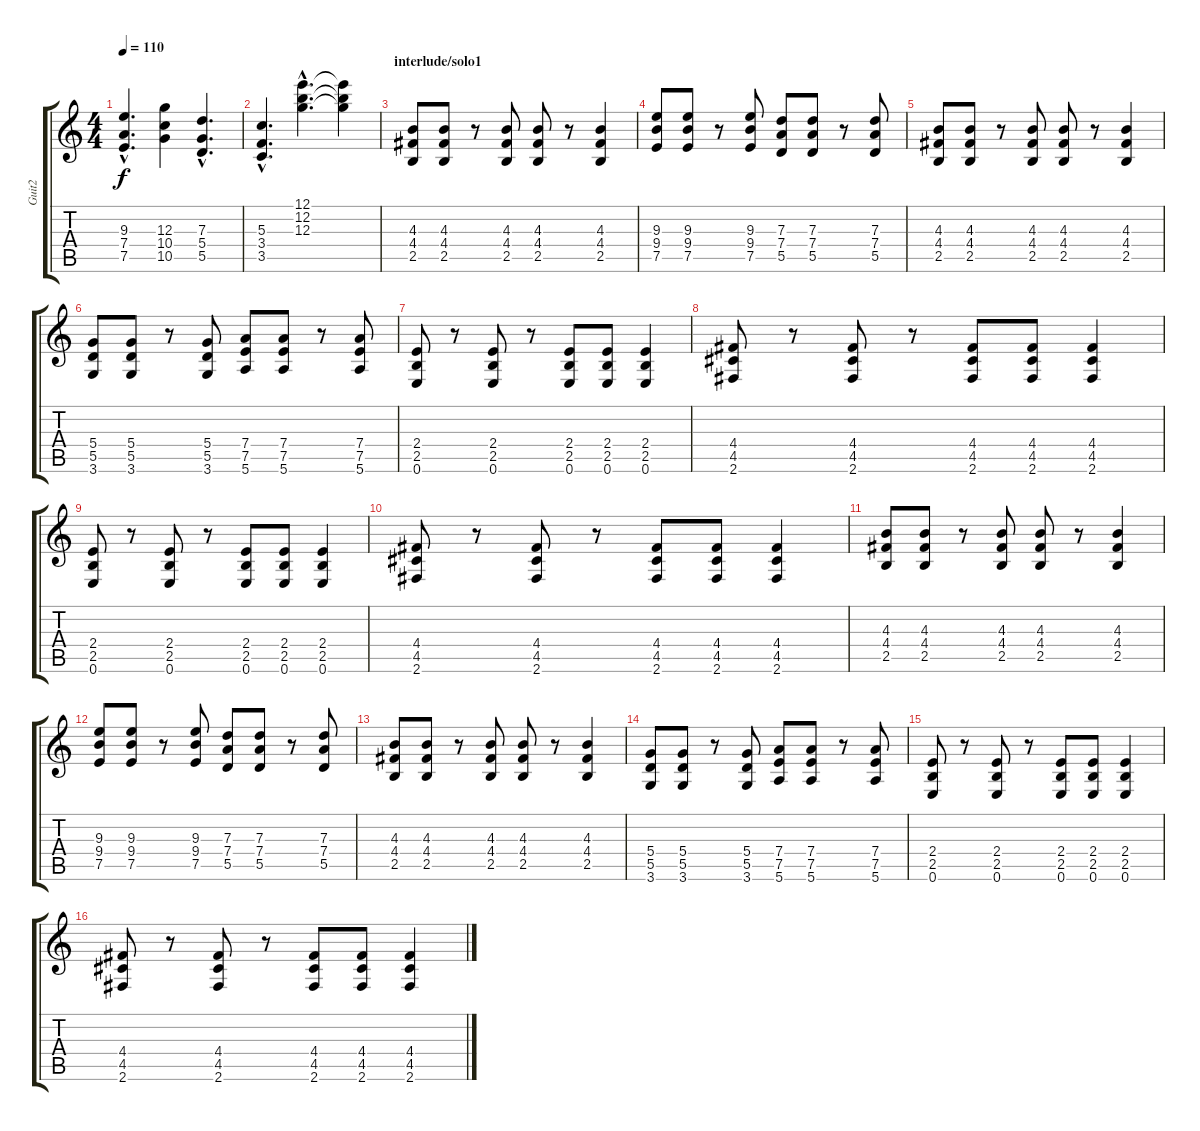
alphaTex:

\track ("Guit2" "Guit2") {instrument overdrivenguitar}
\staff {score tabs}
\tuning (E4 B3 G3 D3 A2 E2) {hide}
\ts (4 4)
\tempo 110
\clef g2
\ks c
(9.3{hac} 7.4{hac} 7.5{hac}).4{d dy f} (12.3 10.4 10.5).4 (7.3{hac} 5.4{hac} 5.5{hac}).4{d} |
(5.3{hac} 3.4{hac} 3.5{hac}).4{d} (12.1{hac} 12.2{hac} 12.3{hac}).4{d} (12.1{t} 12.2{t} 12.3{t}).4 |
\section ("" "interlude/solo1")
(4.3 4.4 2.5).8 (4.3 4.4 2.5).8 r.8 (4.3 4.4 2.5).8 (4.3 4.4 2.5).8 r.8 (4.3 4.4 2.5).4 |
(9.3 9.4 7.5).8 (9.3 9.4 7.5).8 r.8 (9.3 9.4 7.5).8 (7.3 7.4 5.5).8 (7.3 7.4 5.5).8 r.8 (7.3 7.4 5.5).8 |
(4.3 4.4 2.5).8 (4.3 4.4 2.5).8 r.8 (4.3 4.4 2.5).8 (4.3 4.4 2.5).8 r.8 (4.3 4.4 2.5).4 |
(5.4 5.5 3.6).8 (5.4 5.5 3.6).8 r.8 (5.4 5.5 3.6).8 (7.4 7.5 5.6).8 (7.4 7.5 5.6).8 r.8 (7.4 7.5 5.6).8 |
(2.4 2.5 0.6).8 r.8 (2.4 2.5 0.6).8 r.8 (2.4 2.5 0.6).8 (2.4 2.5 0.6).8 (2.4 2.5 0.6).4 |
(4.4 4.5 2.6).8 r.8 (4.4 4.5 2.6).8 r.8 (4.4 4.5 2.6).8 (4.4 4.5 2.6).8 (4.4 4.5 2.6).4 |
(2.4 2.5 0.6).8 r.8 (2.4 2.5 0.6).8 r.8 (2.4 2.5 0.6).8 (2.4 2.5 0.6).8 (2.4 2.5 0.6).4 |
(4.4 4.5 2.6).8 r.8 (4.4 4.5 2.6).8 r.8 (4.4 4.5 2.6).8 (4.4 4.5 2.6).8 (4.4 4.5 2.6).4 |
(4.3 4.4 2.5).8 (4.3 4.4 2.5).8 r.8 (4.3 4.4 2.5).8 (4.3 4.4 2.5).8 r.8 (4.3 4.4 2.5).4 |
(9.3 9.4 7.5).8 (9.3 9.4 7.5).8 r.8 (9.3 9.4 7.5).8 (7.3 7.4 5.5).8 (7.3 7.4 5.5).8 r.8 (7.3 7.4 5.5).8 |
(4.3 4.4 2.5).8 (4.3 4.4 2.5).8 r.8 (4.3 4.4 2.5).8 (4.3 4.4 2.5).8 r.8 (4.3 4.4 2.5).4 |
(5.4 5.5 3.6).8 (5.4 5.5 3.6).8 r.8 (5.4 5.5 3.6).8 (7.4 7.5 5.6).8 (7.4 7.5 5.6).8 r.8 (7.4 7.5 5.6).8 |
(2.4 2.5 0.6).8 r.8 (2.4 2.5 0.6).8 r.8 (2.4 2.5 0.6).8 (2.4 2.5 0.6).8 (2.4 2.5 0.6).4 |
(4.4 4.5 2.6).8 r.8 (4.4 4.5 2.6).8 r.8 (4.4 4.5 2.6).8 (4.4 4.5 2.6).8 (4.4 4.5 2.6).4
